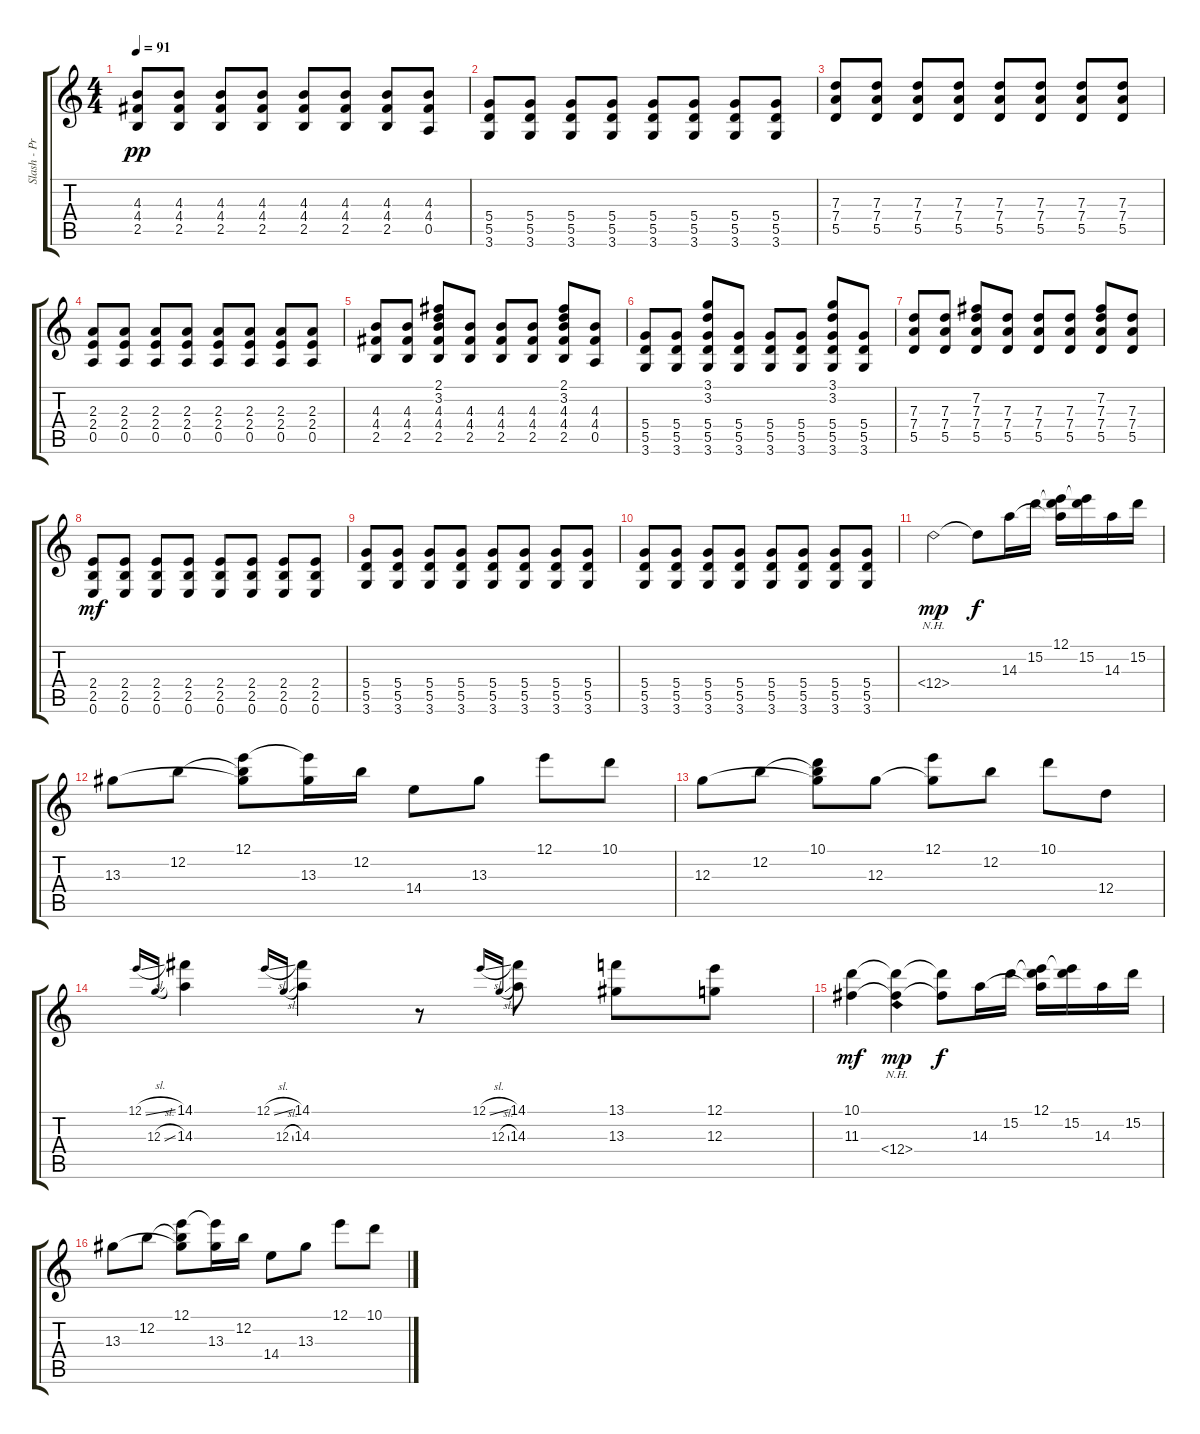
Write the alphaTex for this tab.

\track ("Slash - Primera Guitarra" "Slash - Pr") {instrument overdrivenguitar}
\staff {score tabs}
\tuning (E4 B3 G3 D3 A2 E2) {hide}
\ts (4 4)
\tempo 91
\clef g2
\ks c
(4.3 4.4 2.5).8{dy pp} (4.3 4.4 2.5).8 (4.3 4.4 2.5).8 (4.3 4.4 2.5).8 (4.3 4.4 2.5).8 (4.3 4.4 2.5).8 (4.3 4.4 2.5).8 (4.3 4.4 0.5).8 |
(5.4 5.5 3.6).8 (5.4 5.5 3.6).8 (5.4 5.5 3.6).8 (5.4 5.5 3.6).8 (5.4 5.5 3.6).8 (5.4 5.5 3.6).8 (5.4 5.5 3.6).8 (5.4 5.5 3.6).8 |
(7.3 7.4 5.5).8 (7.3 7.4 5.5).8 (7.3 7.4 5.5).8 (7.3 7.4 5.5).8 (7.3 7.4 5.5).8 (7.3 7.4 5.5).8 (7.3 7.4 5.5).8 (7.3 7.4 5.5).8 |
(2.3 2.4 0.5).8 (2.3 2.4 0.5).8 (2.3 2.4 0.5).8 (2.3 2.4 0.5).8 (2.3 2.4 0.5).8 (2.3 2.4 0.5).8 (2.3 2.4 0.5).8 (2.3 2.4 0.5).8 |
(4.3 4.4 2.5).8 (4.3 4.4 2.5).8 (2.1 3.2 4.3 4.4 2.5).8 (4.3 4.4 2.5).8 (4.3 4.4 2.5).8 (4.3 4.4 2.5).8 (2.1 3.2 4.3 4.4 2.5).8 (4.3 4.4 0.5).8 |
(5.4 5.5 3.6).8 (5.4 5.5 3.6).8 (3.1 3.2 5.4 5.5 3.6).8 (5.4 5.5 3.6).8 (5.4 5.5 3.6).8 (5.4 5.5 3.6).8 (3.1 3.2 5.4 5.5 3.6).8 (5.4 5.5 3.6).8 |
(7.3 7.4 5.5).8 (7.3 7.4 5.5).8 (7.2 7.3 7.4 5.5).8 (7.3 7.4 5.5).8 (7.3 7.4 5.5).8 (7.3 7.4 5.5).8 (7.2 7.3 7.4 5.5).8 (7.3 7.4 5.5).8 |
(2.4 2.5 0.6).8{dy mf} (2.4 2.5 0.6).8 (2.4 2.5 0.6).8 (2.4 2.5 0.6).8 (2.4 2.5 0.6).8 (2.4 2.5 0.6).8 (2.4 2.5 0.6).8 (2.4 2.5 0.6).8 |
(5.4 5.5 3.6).8 (5.4 5.5 3.6).8 (5.4 5.5 3.6).8 (5.4 5.5 3.6).8 (5.4 5.5 3.6).8 (5.4 5.5 3.6).8 (5.4 5.5 3.6).8 (5.4 5.5 3.6).8 |
(5.4 5.5 3.6).8 (5.4 5.5 3.6).8 (5.4 5.5 3.6).8 (5.4 5.5 3.6).8 (5.4 5.5 3.6).8 (5.4 5.5 3.6).8 (5.4 5.5 3.6).8 (5.4 5.5 3.6).8 |
12.4{nh}.2{dy mp volume 16 instrument overdrivenguitar} 12.4{t}.8{dy f} 14.3.16 15.2.16 (12.1 15.2{t} 14.3{t}).16 (12.1{t} 15.2).16 14.3.16 15.2.16 |
13.3.8 12.2.8 (12.1 12.2{t} 13.3{t}).8 (12.1{t} 13.3).16 12.2.16 14.4.8 13.3.8 12.1.8 10.1.8 |
12.3.8 12.2.8 (10.1 12.2{t} 12.3{t}).8 12.3.8 (12.1 12.3{t}).8 12.2.8 10.1.8 12.4.8 |
12.1{sl}.16{gr onbeat} 12.3{sl}.16{gr onbeat} (14.1 14.3).4 12.1{sl}.16{gr onbeat} 12.3{sl}.16{gr onbeat} (14.1 14.3).4 r.8 12.1{sl}.16{gr onbeat} 12.3{sl}.16{gr onbeat} (14.1 14.3).8 (13.1 13.3).8 (12.1 12.3).8 |
(10.1 11.3).4{dy mf} (10.1{t} 11.3{t} 12.4{nh}).4{dy mp} (10.1{t} 11.3{t}).8{dy f} 14.3.16 15.2.16 (12.1 15.2{t} 14.3{t}).16 (12.1{t} 15.2).16 14.3.16 15.2.16 |
13.3.8 12.2.8 (12.1 12.2{t} 13.3{t}).8 (12.1{t} 13.3).16 12.2.16 14.4.8 13.3.8 12.1.8 10.1.8
